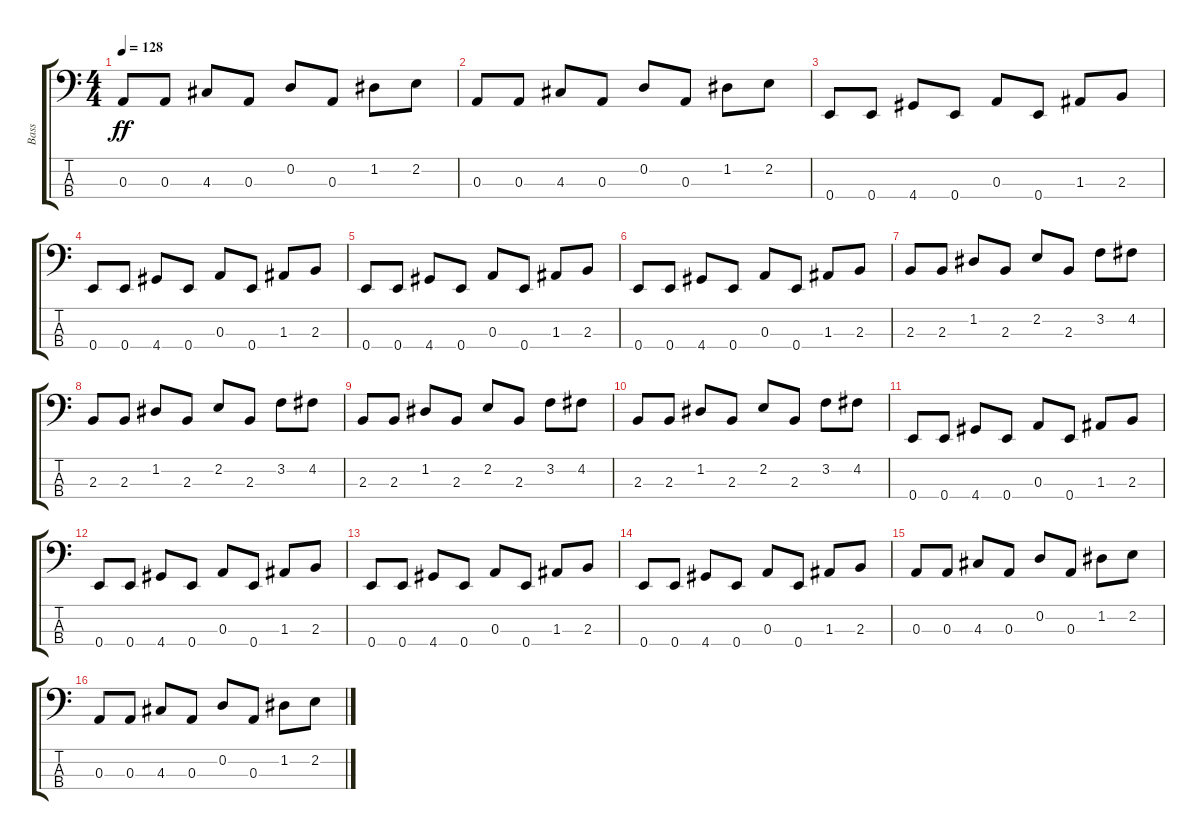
\track ("Bass" "Bass") {instrument electricbassfinger}
\staff {score tabs}
\tuning (G2 D2 A1 E1) {hide}
\ts (4 4)
\tempo 128
\clef f4
\ks c
0.3.8{dy ff} 0.3.8 4.3.8 0.3.8 0.2.8 0.3.8 1.2.8 2.2.8 |
0.3.8 0.3.8 4.3.8 0.3.8 0.2.8 0.3.8 1.2.8 2.2.8 |
0.4.8 0.4.8 4.4.8 0.4.8 0.3.8 0.4.8 1.3.8 2.3.8 |
0.4.8 0.4.8 4.4.8 0.4.8 0.3.8 0.4.8 1.3.8 2.3.8 |
0.4.8 0.4.8 4.4.8 0.4.8 0.3.8 0.4.8 1.3.8 2.3.8 |
0.4.8 0.4.8 4.4.8 0.4.8 0.3.8 0.4.8 1.3.8 2.3.8 |
2.3.8 2.3.8 1.2.8 2.3.8 2.2.8 2.3.8 3.2.8 4.2.8 |
2.3.8 2.3.8 1.2.8 2.3.8 2.2.8 2.3.8 3.2.8 4.2.8 |
2.3.8 2.3.8 1.2.8 2.3.8 2.2.8 2.3.8 3.2.8 4.2.8 |
2.3.8 2.3.8 1.2.8 2.3.8 2.2.8 2.3.8 3.2.8 4.2.8 |
0.4.8 0.4.8 4.4.8 0.4.8 0.3.8 0.4.8 1.3.8 2.3.8 |
0.4.8 0.4.8 4.4.8 0.4.8 0.3.8 0.4.8 1.3.8 2.3.8 |
0.4.8 0.4.8 4.4.8 0.4.8 0.3.8 0.4.8 1.3.8 2.3.8 |
0.4.8 0.4.8 4.4.8 0.4.8 0.3.8 0.4.8 1.3.8 2.3.8 |
0.3.8 0.3.8 4.3.8 0.3.8 0.2.8 0.3.8 1.2.8 2.2.8 |
0.3.8 0.3.8 4.3.8 0.3.8 0.2.8 0.3.8 1.2.8 2.2.8
